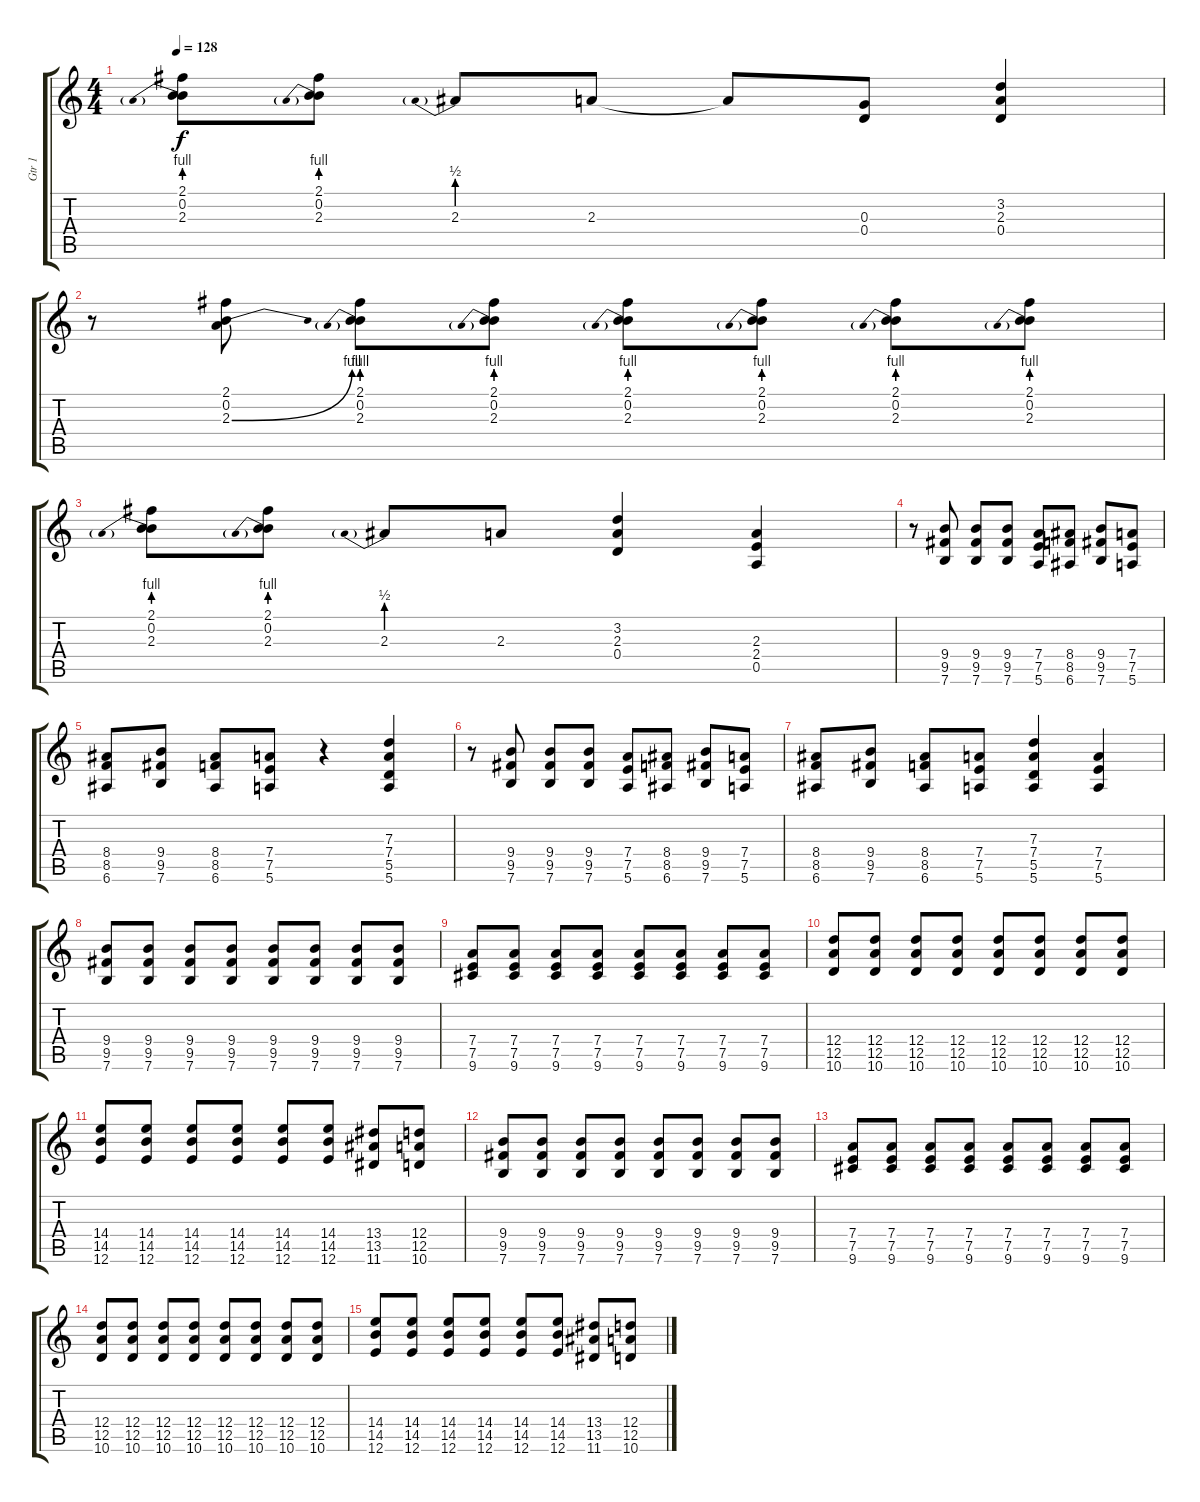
\track ("Gtr 1" "Gtr 1") {instrument distortionguitar}
\staff {score tabs}
\tuning (E4 B3 G3 D3 A2 E2) {hide}
\ts (4 4)
\tempo 128
\clef g2
\ks c
(2.1 0.2 2.3{be (prebend 0 4 60 4)}).8{dy f} (2.1 0.2 2.3{be (prebend 0 4 60 4)}).8 2.3{be (prebend 0 2 60 2)}.8 2.3.8 2.3{t}.8 (0.3 0.4).8 (3.2 2.3 0.4).4 |
r.8 (2.1 0.2 2.3{be (bend 0 0 60 4)}).8 (2.1 0.2 2.3{be (prebend 0 4 60 4)}).8 (2.1 0.2 2.3{be (prebend 0 4 60 4)}).8 (2.1 0.2 2.3{be (prebend 0 4 60 4)}).8 (2.1 0.2 2.3{be (prebend 0 4 60 4)}).8 (2.1 0.2 2.3{be (prebend 0 4 60 4)}).8 (2.1 0.2 2.3{be (prebend 0 4 60 4)}).8 |
(2.1 0.2 2.3{be (prebend 0 4 60 4)}).8 (2.1 0.2 2.3{be (prebend 0 4 60 4)}).8 2.3{be (prebend 0 2 60 2)}.8 2.3.8 (3.2 2.3 0.4).4 (2.3 2.4 0.5).4 |
r.8 (9.4 9.5 7.6).8 (9.4 9.5 7.6).8 (9.4 9.5 7.6).8 (7.4 7.5 5.6).8 (8.4 8.5 6.6).8 (9.4 9.5 7.6).8 (7.4 7.5 5.6).8 |
(8.4 8.5 6.6).8 (9.4 9.5 7.6).8 (8.4 8.5 6.6).8 (7.4 7.5 5.6).8 r.4 (7.3 7.4 5.5 5.6).4 |
r.8 (9.4 9.5 7.6).8 (9.4 9.5 7.6).8 (9.4 9.5 7.6).8 (7.4 7.5 5.6).8 (8.4 8.5 6.6).8 (9.4 9.5 7.6).8 (7.4 7.5 5.6).8 |
(8.4 8.5 6.6).8 (9.4 9.5 7.6).8 (8.4 8.5 6.6).8 (7.4 7.5 5.6).8 (7.3 7.4 5.5 5.6).4 (7.4 7.5 5.6).4 |
(9.4 9.5 7.6).8 (9.4 9.5 7.6).8 (9.4 9.5 7.6).8 (9.4 9.5 7.6).8 (9.4 9.5 7.6).8 (9.4 9.5 7.6).8 (9.4 9.5 7.6).8 (9.4 9.5 7.6).8 |
(7.4 7.5 9.6).8 (7.4 7.5 9.6).8 (7.4 7.5 9.6).8 (7.4 7.5 9.6).8 (7.4 7.5 9.6).8 (7.4 7.5 9.6).8 (7.4 7.5 9.6).8 (7.4 7.5 9.6).8 |
(12.4 12.5 10.6).8 (12.4 12.5 10.6).8 (12.4 12.5 10.6).8 (12.4 12.5 10.6).8 (12.4 12.5 10.6).8 (12.4 12.5 10.6).8 (12.4 12.5 10.6).8 (12.4 12.5 10.6).8 |
(14.4 14.5 12.6).8 (14.4 14.5 12.6).8 (14.4 14.5 12.6).8 (14.4 14.5 12.6).8 (14.4 14.5 12.6).8 (14.4 14.5 12.6).8 (13.4 13.5 11.6).8 (12.4 12.5 10.6).8 |
(9.4 9.5 7.6).8 (9.4 9.5 7.6).8 (9.4 9.5 7.6).8 (9.4 9.5 7.6).8 (9.4 9.5 7.6).8 (9.4 9.5 7.6).8 (9.4 9.5 7.6).8 (9.4 9.5 7.6).8 |
(7.4 7.5 9.6).8 (7.4 7.5 9.6).8 (7.4 7.5 9.6).8 (7.4 7.5 9.6).8 (7.4 7.5 9.6).8 (7.4 7.5 9.6).8 (7.4 7.5 9.6).8 (7.4 7.5 9.6).8 |
(12.4 12.5 10.6).8 (12.4 12.5 10.6).8 (12.4 12.5 10.6).8 (12.4 12.5 10.6).8 (12.4 12.5 10.6).8 (12.4 12.5 10.6).8 (12.4 12.5 10.6).8 (12.4 12.5 10.6).8 |
(14.4 14.5 12.6).8 (14.4 14.5 12.6).8 (14.4 14.5 12.6).8 (14.4 14.5 12.6).8 (14.4 14.5 12.6).8 (14.4 14.5 12.6).8 (13.4 13.5 11.6).8 (12.4 12.5 10.6).8
